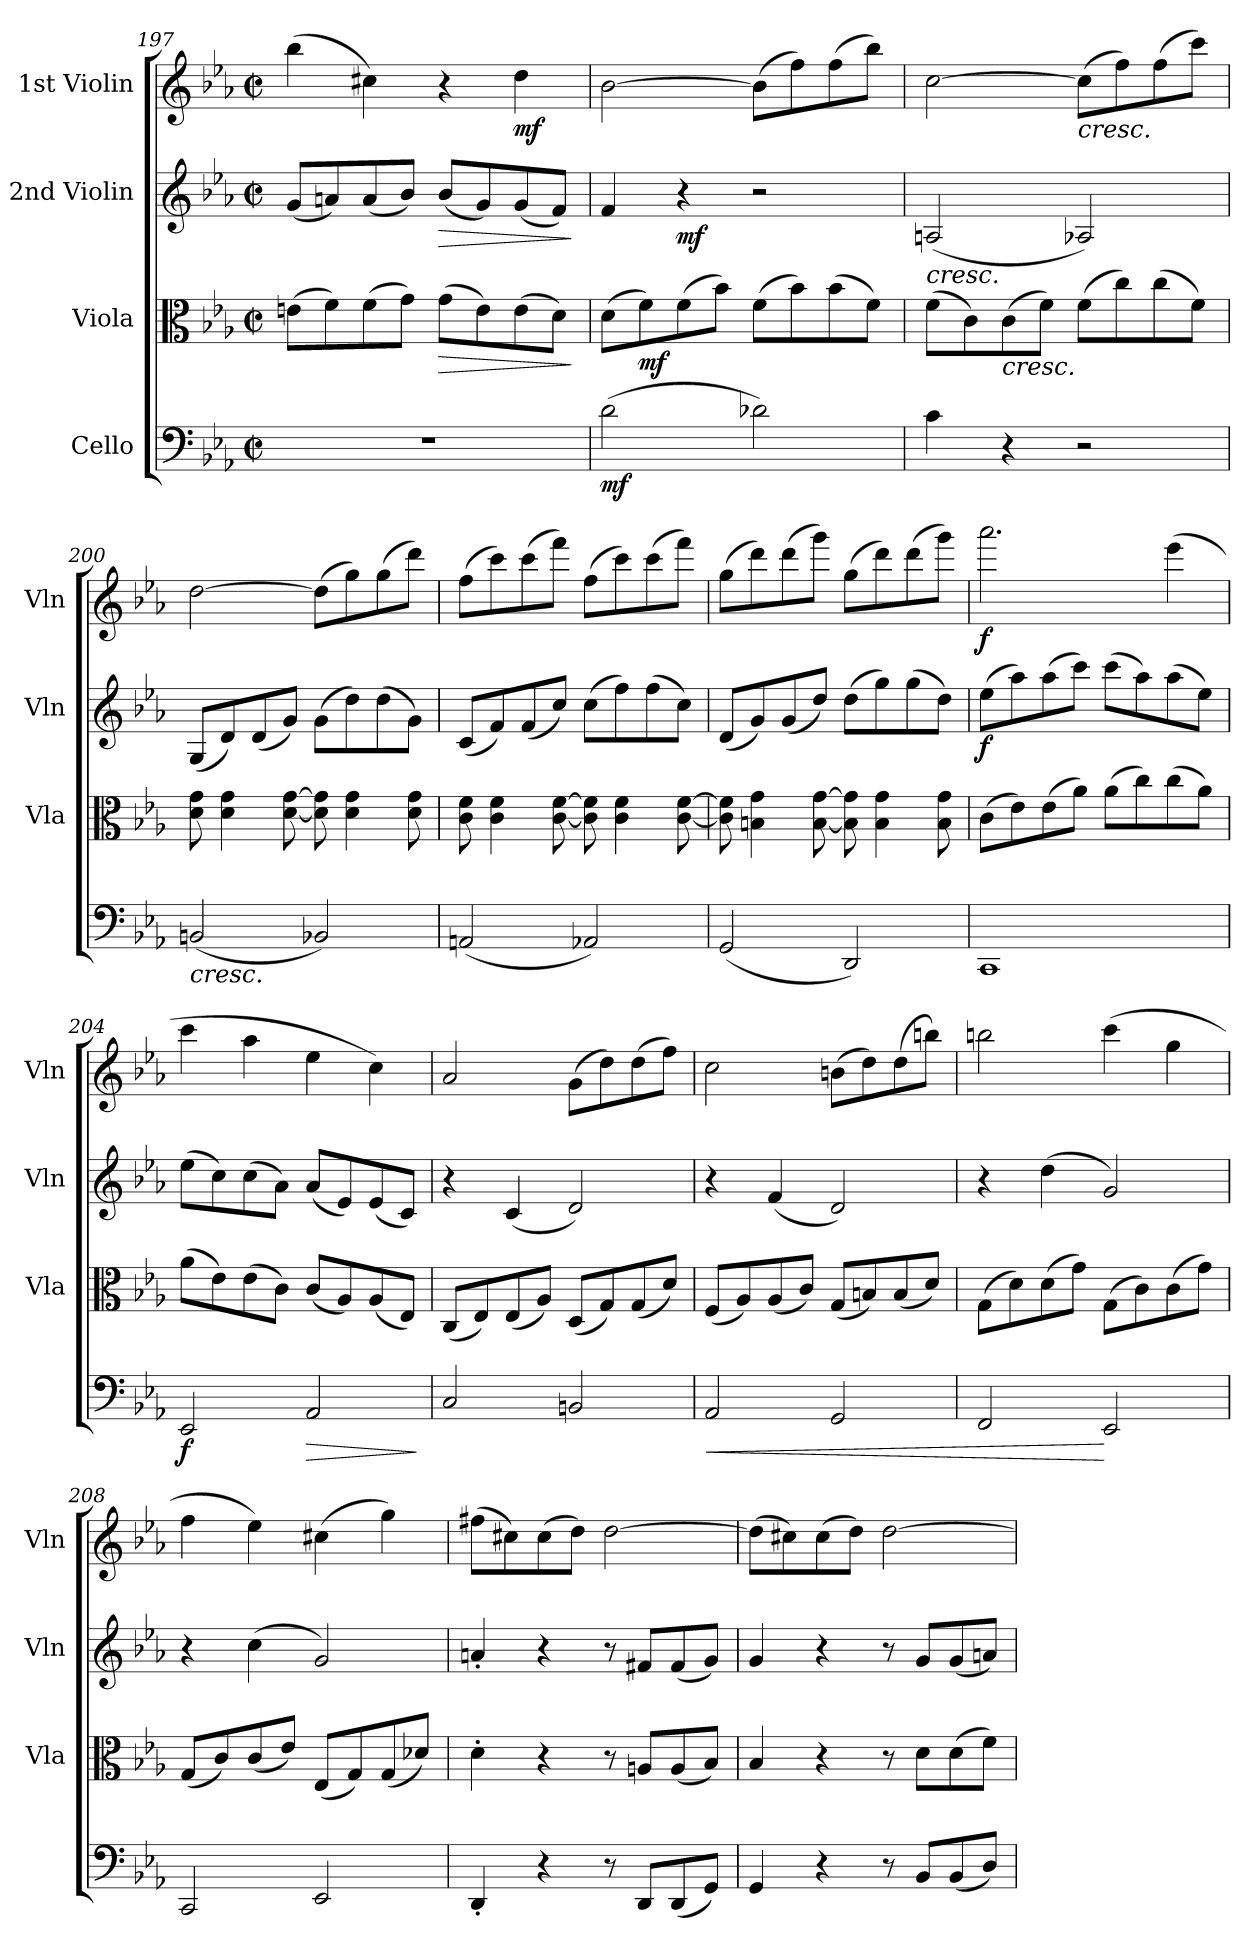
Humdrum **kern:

**kern	**dynam	**kern	**dynam	**kern	**dynam	**kern	**dynam
*part4	*part4	*part3	*part3	*part2	*part2	*part1	*part1
*staff4	*staff4	*staff3	*staff3	*staff2	*staff2	*staff1	*staff1
*I"Cello	*	*I"Viola	*	*I"2nd Violin	*	*I"1st Violin	*
*	*	*I'Vla	*	*I'Vln	*	*I'Vln	*
*clefF4	*	*clefC3	*	*clefG2	*	*clefG2	*
*k[b-e-a-]	*	*k[b-e-a-]	*	*k[b-e-a-]	*	*k[b-e-a-]	*
*c:	*	*c:	*	*c:	*	*c:	*
*M2/2	*	*M2/2	*	*M2/2	*	*M2/2	*
*met(c|)	*	*met(c|)	*	*met(c|)	*	*met(c|)	*
=197	=197	=197	=197	=197	=197	=197	=197
1r	.	(8en\L	.	(8g/L	.	(4bb-\	.
.	.	8f\)	.	8an/)	.	.	.
.	.	(8f\	.	(8a/	.	4cc#X\)	.
.	.	8g\J)	.	8b-/J)	.	.	.
!	!	!	!LO:HP:b	!	!LO:HP:b	!	!
.	.	(8g\L	>	(8b-/L	>	4r	.
.	.	8e\)	.	8g/)	.	.	.
!	!	!	!	!	!	!	!LO:DY:b
.	.	(8e\	.	(8g/	.	4dd\	mf
.	.	8d\J)	.	8f/J)	.	.	.
.	.	.	]	.	]	.	.
=198	=198	=198	=198	=198	=198	=198	=198
!	!LO:DY:b	!	!	!	!	!	!
(2d\	mf	(8d\L	.	4f/	.	[2b-\	.
!	!	!	!LO:DY:b	!	!	!	!
.	.	8f\)	mf	.	.	.	.
!	!	!	!	!	!LO:DY:b	!	!
.	.	(8f\	.	4r	mf	.	.
.	.	8b-\J)	.	.	.	.	.
2d-X\)	.	(8f\L	.	2r	.	(8b-\L]	.
.	.	8b-\)	.	.	.	8ff\)	.
.	.	(8b-\	.	.	.	(8ff\	.
.	.	8f\J)	.	.	.	8bb-\J)	.
=199	=199	=199	=199	=199	=199	=199	=199
!	!	!	!	!LO:TX:b:i:t=cresc.	!	!	!
4c\	.	(8f\L	.	(2An/	.	[2cc\	.
.	.	8c\)	.	.	.	.	.
!	!	!LO:TX:b:i:t=cresc.	!	!	!	!	!
4r	.	(8c\	.	.	.	.	.
.	.	8f\J)	.	.	.	.	.
!	!	!	!	!	!	!LO:TX:b:i:t=cresc.	!
2r	.	(8f\L	.	2A-X/)	.	(8cc\L]	.
.	.	8cc\)	.	.	.	8ff\)	.
.	.	(8cc\	.	.	.	(8ff\	.
.	.	8f\J)	.	.	.	8ccc\J)	.
=200	=200	=200	=200	=200	=200	=200	=200
!LO:TX:b:i:t=cresc.	!	!	!	!	!	!	!
(2BBn/	.	8d\ 8g\	.	(8G/L	.	[2dd\	.
.	.	4d\ 4g\	.	8d/)	.	.	.
.	.	.	.	(8d/	.	.	.
.	.	[8d\ [8g\	.	8g/J)	.	.	.
2BB-X/)	.	8d]\ 8g]\	.	(8g\L	.	(8dd\L]	.
.	.	4d\ 4g\	.	8dd\)	.	8gg\)	.
.	.	.	.	(8dd\	.	(8gg\	.
.	.	8d\ 8g\	.	8g\J)	.	8ddd\J)	.
=201	=201	=201	=201	=201	=201	=201	=201
(2AAn/	.	8c\ 8f\	.	(8c/L	.	(8ff\L	.
.	.	4c\ 4f\	.	8f/)	.	8ccc\)	.
.	.	.	.	(8f/	.	(8ccc\	.
.	.	[8c\ [8f\	.	8cc/J)	.	8fff\J)	.
2AA-X/)	.	8c]\ 8f]\	.	(8cc\L	.	(8ff\L	.
.	.	4c\ 4f\	.	8ff\)	.	8ccc\)	.
.	.	.	.	(8ff\	.	(8ccc\	.
.	.	[8c\ [8f\	.	8cc\J)	.	8fff\J)	.
=202	=202	=202	=202	=202	=202	=202	=202
(2GG/	.	8c]\ 8f]\	.	(8d/L	.	(8gg\L	.
.	.	4Bn\ 4g\	.	8g/)	.	8ddd\)	.
.	.	.	.	(8g/	.	(8ddd\	.
.	.	[8B\ [8g\	.	8dd/J)	.	8ggg\J)	.
2DD/)	.	8B]\ 8g]\	.	(8dd\L	.	(8gg\L	.
.	.	4B\ 4g\	.	8gg\)	.	8ddd\)	.
.	.	.	.	(8gg\	.	(8ddd\	.
.	.	8B\ 8g\	.	8dd\J)	.	8ggg\J)	.
=203	=203	=203	=203	=203	=203	=203	=203
!	!	!	!	!	!LO:DY:b	!	!LO:DY:b
1CC	.	(8c\L	.	(8ee-\L	f	2.aaa-\	f
.	.	8e-\)	.	8aa-\)	.	.	.
.	.	(8e-\	.	(8aa-\	.	.	.
.	.	8a-\J)	.	8ccc\J)	.	.	.
.	.	(8a-\L	.	(8ccc\L	.	.	.
.	.	8cc\)	.	8aa-\)	.	.	.
.	.	(8cc\	.	(8aa-\	.	(4eee-\	.
.	.	8a-\J)	.	8ee-\J)	.	.	.
=204	=204	=204	=204	=204	=204	=204	=204
!	!LO:DY:b	!	!	!	!	!	!
2EE-/	f	(8a-\L	.	(8ee-\L	.	4ccc\	.
.	.	8e-\)	.	8cc\)	.	.	.
.	.	(8e-\	.	(8cc\	.	4aa-\	.
.	.	8c\J)	.	8a-\J)	.	.	.
!	!LO:HP:b	!	!	!	!	!	!
2AA-/	>	(8c/L	.	(8a-/L	.	4ee-\	.
.	.	8A-/)	.	8e-/)	.	.	.
.	.	(8A-/	.	(8e-/	.	4cc\)	.
.	.	8E-/J)	.	8c/J)	.	.	.
.	]	.	.	.	.	.	.
=205	=205	=205	=205	=205	=205	=205	=205
2C/	.	(8C/L	.	4r	.	2a-/	.
.	.	8E-/)	.	.	.	.	.
.	.	(8E-/	.	(4c/	.	.	.
.	.	8A-/J)	.	.	.	.	.
2BBn/	.	(8D/L	.	2d/)	.	(8g\L	.
.	.	8G/)	.	.	.	8dd\)	.
.	.	(8G/	.	.	.	(8dd\	.
.	.	8d/J)	.	.	.	8ff\J)	.
=206	=206	=206	=206	=206	=206	=206	=206
!	!LO:HP:b	!	!	!	!	!	!
2AA-/	<	(8F/L	.	4r	.	2cc\	.
.	.	8A-/)	.	.	.	.	.
.	.	(8A-/	.	(4f/	.	.	.
.	.	8c/J)	.	.	.	.	.
2GG/	.	(8G/L	.	2d/)	.	(8bn\L	.
.	.	8Bn/)	.	.	.	8dd\)	.
.	.	(8B/	.	.	.	(8dd\	.
.	.	8d/J)	.	.	.	8bbn\J)	.
=207	=207	=207	=207	=207	=207	=207	=207
2FF/	.	(8G\L	.	4r	.	2bbn\	.
.	.	8d\)	.	.	.	.	.
.	.	(8d\	.	(4dd\	.	.	.
.	.	8g\J)	.	.	.	.	.
2EE-/	[	(8G\L	.	2g/)	.	(4ccc\	.
.	.	8c\)	.	.	.	.	.
.	.	(8c\	.	.	.	4gg\	.
.	.	8g\J)	.	.	.	.	.
=208	=208	=208	=208	=208	=208	=208	=208
2CC/	.	(8G/L	.	4r	.	4ff\	.
.	.	8c/)	.	.	.	.	.
.	.	(8c/	.	(4cc\	.	4ee-\)	.
.	.	8e-/J)	.	.	.	.	.
2EE-/	.	(8E-/L	.	2g/)	.	(4cc#X\	.
.	.	8G/)	.	.	.	.	.
.	.	(8G/	.	.	.	4gg\)	.
.	.	8d-X/J)	.	.	.	.	.
=209	=209	=209	=209	=209	=209	=209	=209
4DD'/	.	4d'\	.	4an'/	.	(8ff#X\L	.
.	.	.	.	.	.	8cc#X\)	.
4r	.	4r	.	4r	.	(8cc#\	.
.	.	.	.	.	.	8dd\J)	.
8r	.	8r	.	8r	.	[2dd\	.
8DD/L	.	8An/L	.	8f#X/L	.	.	.
(8DD/	.	(8A/	.	(8f#/	.	.	.
8GG/J)	.	8B-/J)	.	8g/J)	.	.	.
=210	=210	=210	=210	=210	=210	=210	=210
4GG/	.	4B-/	.	4g/	.	(8dd\L]	.
.	.	.	.	.	.	8cc#X\)	.
4r	.	4r	.	4r	.	(8cc#\	.
.	.	.	.	.	.	8dd\J)	.
8r	.	8r	.	8r	.	[2dd\	.
8BB-/L	.	8d\L	.	8g/L	.	.	.
(8BB-/	.	(8d\	.	(8g/	.	.	.
8D/J)	.	8f\J)	.	8an/J)	.	.	.
=	=	=	=	=	=	=	=
*-	*-	*-	*-	*-	*-	*-	*-
